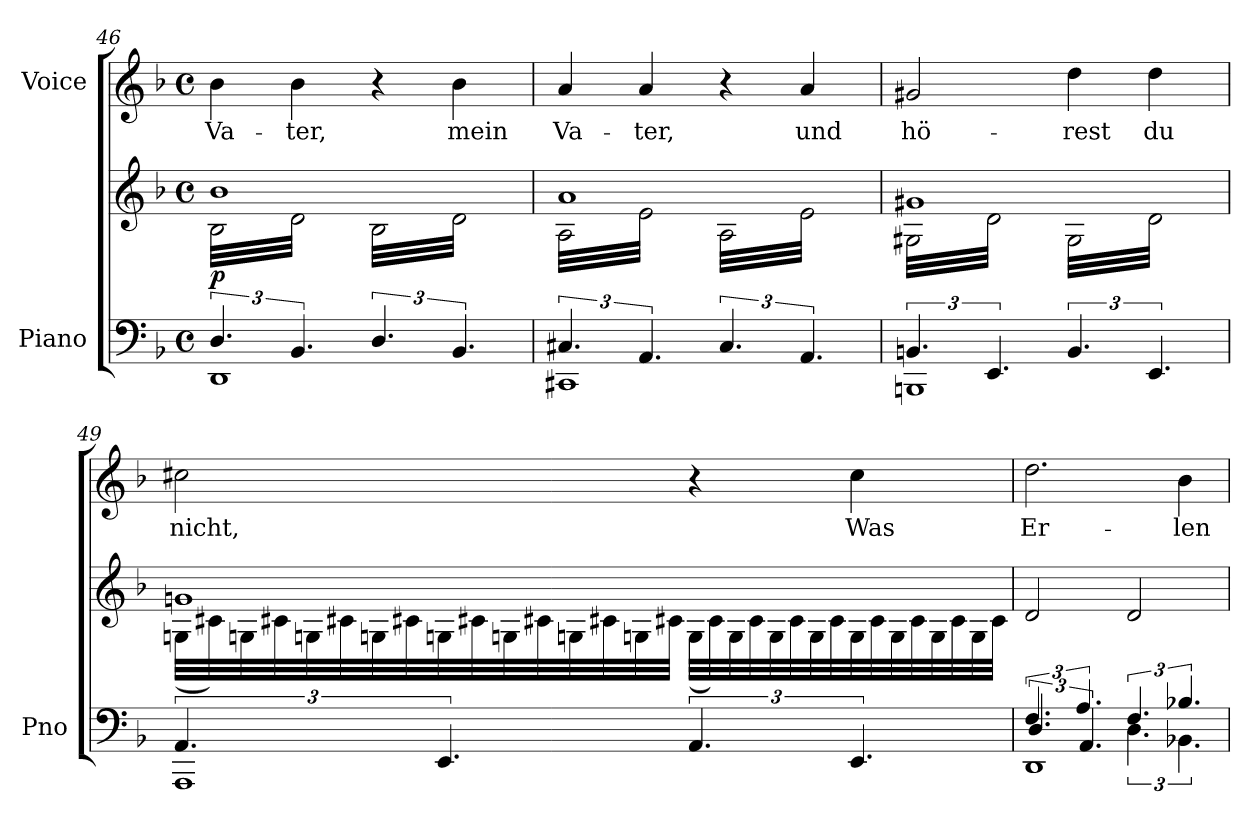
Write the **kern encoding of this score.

**kern	**kern	**dynam	**kern	**text
*part2	*part2	*part2	*part1	*part1
*staff3	*staff2	*staff2/3	*staff1	*staff1
*I"Piano	*	*	*I"Voice	*
*I'Pno	*	*	*	*
*clefF4	*clefG2	*	*clefG2	*
*k[b-]	*k[b-]	*	*k[b-]	*
*M4/4	*M4/4	*	*M4/4	*
*met(c)	*met(c)	*	*met(c)	*
=46	=46	=46	=46	=46
*^	*^	*	*	*
!	!	!	!	!LO:DY:b	!	!LO:LY:b
*	*	*tremolo	*	*	*	*
6.D/	1DD	1b-	(32B-\LLL	p	4b-\	Va-
.	.	.	32d\)	.	.	.
.	.	.	32B-\	.	.	.
.	.	.	32d\)	.	.	.
.	.	.	32B-\	.	.	.
.	.	.	32d\)	.	.	.
.	.	.	32B-\	.	.	.
.	.	.	32d\)	.	.	.
!	!	!	!	!	!	!LO:LY:b
6.BB-/	.	.	32B-\	.	4b-\	-ter,
.	.	.	32d\)	.	.	.
.	.	.	32B-\	.	.	.
.	.	.	32d\)	.	.	.
.	.	.	32B-\	.	.	.
.	.	.	32d\)	.	.	.
.	.	.	32B-\	.	.	.
.	.	.	32d\)JJJ	.	.	.
6.D/	.	.	(32B-\LLL	.	4r	.
.	.	.	32d\)	.	.	.
.	.	.	32B-\	.	.	.
.	.	.	32d\)	.	.	.
.	.	.	32B-\	.	.	.
.	.	.	32d\)	.	.	.
.	.	.	32B-\	.	.	.
.	.	.	32d\)	.	.	.
!	!	!	!	!	!	!LO:LY:b
6.BB-/	.	.	32B-\	.	4b-\	mein
.	.	.	32d\)	.	.	.
.	.	.	32B-\	.	.	.
.	.	.	32d\)	.	.	.
.	.	.	32B-\	.	.	.
.	.	.	32d\)	.	.	.
.	.	.	32B-\	.	.	.
.	.	.	32d\)JJJ	.	.	.
=47	=47	=47	=47	=47	=47	=47
!	!	!	!	!	!	!LO:LY:b
6.C#X/	1CC#X	1a	(32A\LLL	.	4a/	Va-
.	.	.	32e\)	.	.	.
.	.	.	32A\	.	.	.
.	.	.	32e\)	.	.	.
.	.	.	32A\	.	.	.
.	.	.	32e\)	.	.	.
.	.	.	32A\	.	.	.
.	.	.	32e\)	.	.	.
!	!	!	!	!	!	!LO:LY:b
6.AA/	.	.	32A\	.	4a/	-ter,
.	.	.	32e\)	.	.	.
.	.	.	32A\	.	.	.
.	.	.	32e\)	.	.	.
.	.	.	32A\	.	.	.
.	.	.	32e\)	.	.	.
.	.	.	32A\	.	.	.
.	.	.	32e\)JJJ	.	.	.
6.C#/	.	.	(32A\LLL	.	4r	.
.	.	.	32e\)	.	.	.
.	.	.	32A\	.	.	.
.	.	.	32e\)	.	.	.
.	.	.	32A\	.	.	.
.	.	.	32e\)	.	.	.
.	.	.	32A\	.	.	.
.	.	.	32e\)	.	.	.
!	!	!	!	!	!	!LO:LY:b
6.AA/	.	.	32A\	.	4a/	und
.	.	.	32e\)	.	.	.
.	.	.	32A\	.	.	.
.	.	.	32e\)	.	.	.
.	.	.	32A\	.	.	.
.	.	.	32e\)	.	.	.
.	.	.	32A\	.	.	.
.	.	.	32e\)JJJ	.	.	.
=48	=48	=48	=48	=48	=48	=48
!	!	!	!	!	!	!LO:LY:b
6.BBn/	1BBBn	1g#X	(32G#X\LLL	.	2g#X/	hö-
.	.	.	32d\)	.	.	.
.	.	.	32G#X\	.	.	.
.	.	.	32d\)	.	.	.
.	.	.	32G#X\	.	.	.
.	.	.	32d\)	.	.	.
.	.	.	32G#X\	.	.	.
.	.	.	32d\)	.	.	.
6.EE/	.	.	32G#X\	.	.	.
.	.	.	32d\)	.	.	.
.	.	.	32G#X\	.	.	.
.	.	.	32d\)	.	.	.
.	.	.	32G#X\	.	.	.
.	.	.	32d\)	.	.	.
.	.	.	32G#X\	.	.	.
.	.	.	32d\)JJJ	.	.	.
!	!	!	!	!	!	!LO:LY:b
6.BB/	.	.	(32G#\LLL	.	4dd\	-rest
.	.	.	32d\)	.	.	.
.	.	.	32G#\	.	.	.
.	.	.	32d\)	.	.	.
.	.	.	32G#\	.	.	.
.	.	.	32d\)	.	.	.
.	.	.	32G#\	.	.	.
.	.	.	32d\)	.	.	.
!	!	!	!	!	!	!LO:LY:b
6.EE/	.	.	32G#\	.	4dd\	du
.	.	.	32d\)	.	.	.
.	.	.	32G#\	.	.	.
.	.	.	32d\)	.	.	.
.	.	.	32G#\	.	.	.
.	.	.	32d\)	.	.	.
.	.	.	32G#\	.	.	.
.	.	.	32d\)JJJ	.	.	.
=49	=49	=49	=49	=49	=49	=49
!	!	!	!	!	!	!LO:LY:b
6.AA/	1AAA	1gn	(32Gn\LLL	.	2cc#X\	nicht,
.	.	.	32c#X\)	.	.	.
.	.	.	32Gn\	.	.	.
.	.	.	32c#X\)	.	.	.
.	.	.	32Gn\	.	.	.
.	.	.	32c#X\)	.	.	.
.	.	.	32Gn\	.	.	.
.	.	.	32c#X\)	.	.	.
6.EE/	.	.	32Gn\	.	.	.
.	.	.	32c#X\)	.	.	.
.	.	.	32Gn\	.	.	.
.	.	.	32c#X\)	.	.	.
.	.	.	32Gn\	.	.	.
.	.	.	32c#X\)	.	.	.
.	.	.	32Gn\	.	.	.
.	.	.	32c#X\)JJJ	.	.	.
6.AA/	.	.	(32G\LLL	.	4r	.
.	.	.	32c#\)	.	.	.
.	.	.	32G\	.	.	.
.	.	.	32c#\)	.	.	.
.	.	.	32G\	.	.	.
.	.	.	32c#\)	.	.	.
.	.	.	32G\	.	.	.
.	.	.	32c#\)	.	.	.
!	!	!	!	!	!	!LO:LY:b
6.EE/	.	.	32G\	.	4cc#\	Was
.	.	.	32c#\)	.	.	.
.	.	.	32G\	.	.	.
.	.	.	32c#\)	.	.	.
.	.	.	32G\	.	.	.
.	.	.	32c#\)	.	.	.
.	.	.	32G\	.	.	.
.	.	.	32c#\)JJJ	.	.	.
*	*	*Xtremolo	*	*	*	*
!!LO:LB:g=z
=50	=50	=50	=50	=50	=50	=50
*	*^	*	*	*	*	*
!	!	!	!	!	!	!	!LO:LY:b
*	*	*	*v	*v	*	*	*
6.F/	6.D/	1DD	2d/	.	2.dd\	Er-
.	.	.	.	.	.	.
.	.	.	.	.	.	.
.	.	.	.	.	.	.
.	.	.	.	.	.	.
.	.	.	.	.	.	.
.	.	.	.	.	.	.
.	.	.	.	.	.	.
6.A/	6.AA/	.	.	.	.	.
6.F/	6.D\	.	2d/	.	.	.
!	!	!	!	!	!	!LO:LY:b
6.B-X/	6.BB-X\	.	.	.	4b-\	-len-
*v	*v	*v	*	*	*	*
=	=	=	=	=
*-	*-	*-	*-	*-
